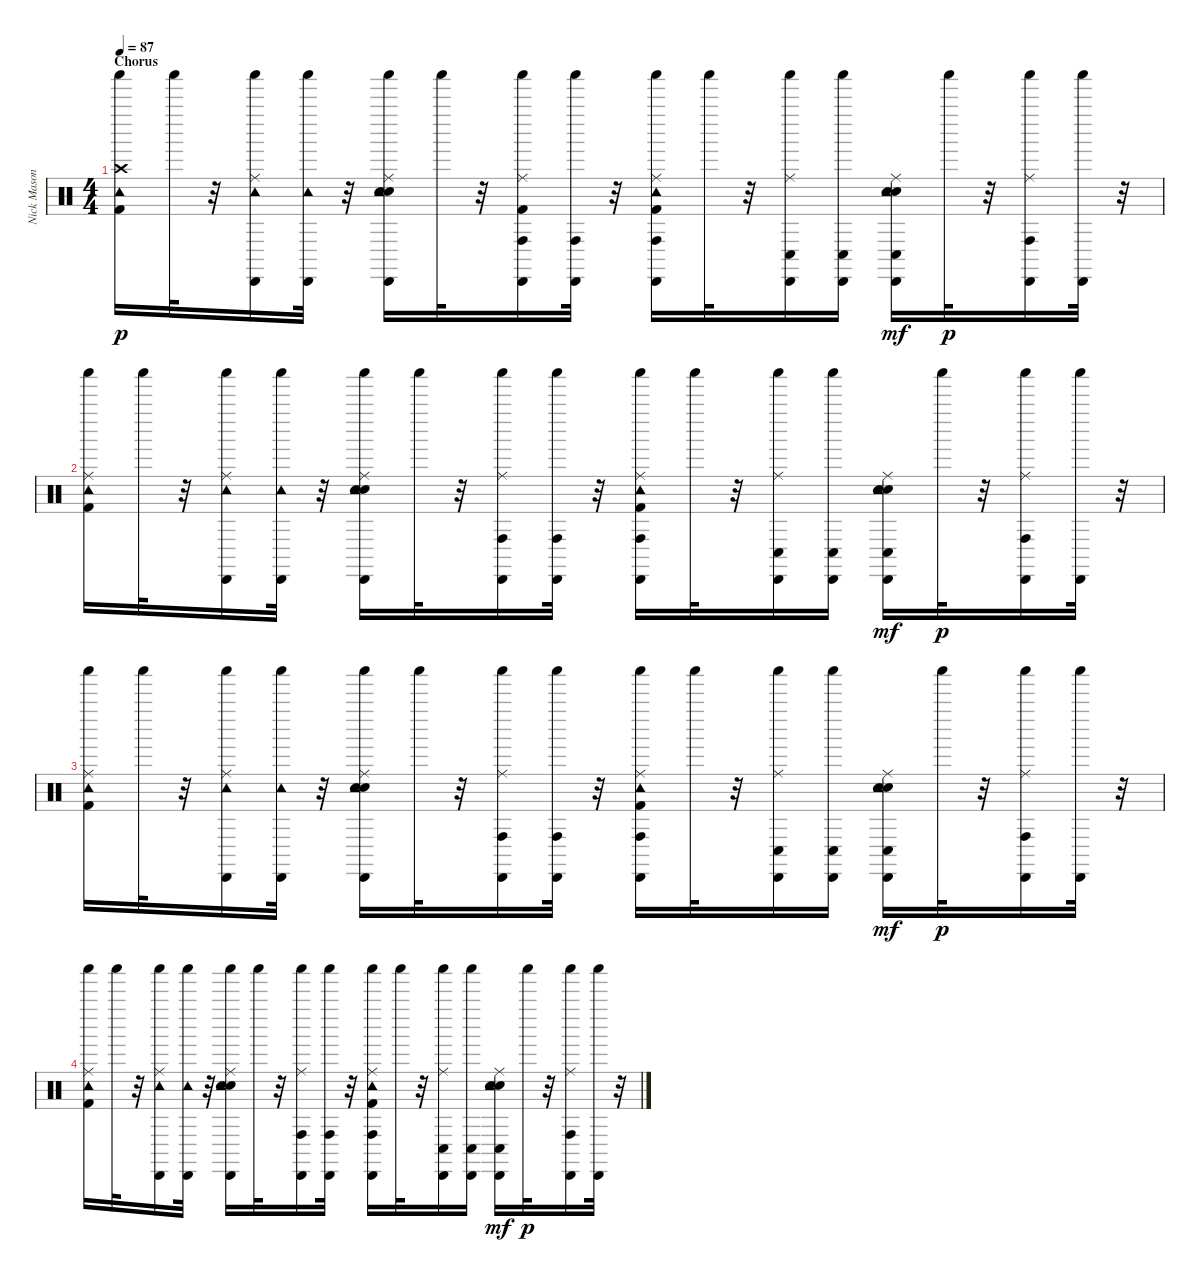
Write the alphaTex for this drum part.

\track ("Nick Mason (Drums)" "Nick Mason") {instrument percussion}
\staff {score}
\articulation defaults
\ts (4 4)
\section ("" "Chorus")
\tempo 87
\clef neutral
\ks c
("Crash high (hit)" "Kick (hit) 2" "Tambourine (hit)" "Shaker (hit)").16{dy p} "Shaker (hit)".32 r.32 ("Ride (middle)" "Tambourine (hit)" "Cabasa (hit)" "Shaker (hit)").16 ("Tambourine (hit)" "Cabasa (hit)" "Shaker (hit)").32 r.32 ("Electric Snare (hit)" "Ride (middle)" "Snare (hit) 2" "Tambourine (hit)" "Cabasa (hit)" "Shaker (hit)").16 "Shaker (hit)".32 r.32 ("Ride (middle)" "Kick (hit) 2" "Cabasa (hit)" "Conga high (hit)" "Shaker (hit)").16 ("Cabasa (hit)" "Conga high (hit)" "Shaker (hit)").32 r.32 ("Ride (middle)" "Kick (hit) 2" "Cabasa (hit)" "Conga high (hit)" "Tambourine (hit)" "Shaker (hit)").16 "Shaker (hit)".32 r.32 ("Ride (middle)" "Cabasa (hit)" "Conga low (hit)" "Shaker (hit)").16 ("Cabasa (hit)" "Conga low (hit)" "Shaker (hit)").16 ("Electric Snare (hit)" "Ride (middle)" "Snare (hit) 2" "Cabasa (hit)" "Conga low (hit)" "Tambourine (hit)").16{dy mf} "Shaker (hit)".32{dy p} r.32 ("Ride (middle)" "Cabasa (hit)" "Conga high (hit)" "Shaker (hit)").16 ("Cabasa (hit)" "Shaker (hit)").32 r.32 |
("Ride (middle)" "Kick (hit) 2" "Tambourine (hit)" "Shaker (hit)").16 "Shaker (hit)".32 r.32 ("Ride (middle)" "Tambourine (hit)" "Cabasa (hit)" "Shaker (hit)").16 ("Tambourine (hit)" "Cabasa (hit)" "Shaker (hit)").32 r.32 ("Electric Snare (hit)" "Ride (middle)" "Snare (hit) 2" "Tambourine (hit)" "Cabasa (hit)" "Shaker (hit)").16 "Shaker (hit)".32 r.32 ("Ride (middle)" "Cabasa (hit)" "Conga high (hit)" "Shaker (hit)").16 ("Cabasa (hit)" "Conga high (hit)" "Shaker (hit)").32 r.32 ("Ride (middle)" "Kick (hit) 2" "Cabasa (hit)" "Conga high (hit)" "Tambourine (hit)" "Shaker (hit)").16 "Shaker (hit)".32 r.32 ("Ride (middle)" "Cabasa (hit)" "Conga low (hit)" "Shaker (hit)").16 ("Cabasa (hit)" "Conga low (hit)" "Shaker (hit)").16 ("Electric Snare (hit)" "Ride (middle)" "Snare (hit) 2" "Cabasa (hit)" "Conga low (hit)" "Tambourine (hit)").16{dy mf} "Shaker (hit)".32{dy p} r.32 ("Ride (middle)" "Cabasa (hit)" "Conga high (hit)" "Shaker (hit)").16 ("Cabasa (hit)" "Shaker (hit)").32 r.32 |
("Ride (middle)" "Kick (hit) 2" "Tambourine (hit)" "Shaker (hit)").16 "Shaker (hit)".32 r.32 ("Ride (middle)" "Tambourine (hit)" "Cabasa (hit)" "Shaker (hit)").16 ("Tambourine (hit)" "Cabasa (hit)" "Shaker (hit)").32 r.32 ("Electric Snare (hit)" "Ride (middle)" "Snare (hit) 2" "Tambourine (hit)" "Cabasa (hit)" "Shaker (hit)").16 "Shaker (hit)".32 r.32 ("Ride (middle)" "Cabasa (hit)" "Conga high (hit)" "Shaker (hit)").16 ("Cabasa (hit)" "Conga high (hit)" "Shaker (hit)").32 r.32 ("Ride (middle)" "Kick (hit) 2" "Cabasa (hit)" "Conga high (hit)" "Tambourine (hit)" "Shaker (hit)").16 "Shaker (hit)".32 r.32 ("Ride (middle)" "Cabasa (hit)" "Conga low (hit)" "Shaker (hit)").16 ("Cabasa (hit)" "Conga low (hit)" "Shaker (hit)").16 ("Electric Snare (hit)" "Ride (middle)" "Snare (hit) 2" "Cabasa (hit)" "Conga low (hit)" "Tambourine (hit)").16{dy mf} "Shaker (hit)".32{dy p} r.32 ("Ride (middle)" "Cabasa (hit)" "Conga high (hit)" "Shaker (hit)").16 ("Cabasa (hit)" "Shaker (hit)").32 r.32 |
("Ride (middle)" "Kick (hit) 2" "Tambourine (hit)" "Shaker (hit)").16 "Shaker (hit)".32 r.32 ("Ride (middle)" "Tambourine (hit)" "Cabasa (hit)" "Shaker (hit)").16 ("Tambourine (hit)" "Cabasa (hit)" "Shaker (hit)").32 r.32 ("Electric Snare (hit)" "Ride (middle)" "Snare (hit) 2" "Tambourine (hit)" "Cabasa (hit)" "Shaker (hit)").16 "Shaker (hit)".32 r.32 ("Ride (middle)" "Cabasa (hit)" "Conga high (hit)" "Shaker (hit)").16 ("Cabasa (hit)" "Conga high (hit)" "Shaker (hit)").32 r.32 ("Ride (middle)" "Kick (hit) 2" "Cabasa (hit)" "Conga high (hit)" "Tambourine (hit)" "Shaker (hit)").16 "Shaker (hit)".32 r.32 ("Ride (middle)" "Cabasa (hit)" "Conga low (hit)" "Shaker (hit)").16 ("Cabasa (hit)" "Conga low (hit)" "Shaker (hit)").16 ("Electric Snare (hit)" "Ride (middle)" "Snare (hit) 2" "Cabasa (hit)" "Conga low (hit)" "Tambourine (hit)").16{dy mf} "Shaker (hit)".32{dy p} r.32 ("Ride (middle)" "Cabasa (hit)" "Conga high (hit)" "Shaker (hit)").16 ("Cabasa (hit)" "Shaker (hit)").32 r.32
